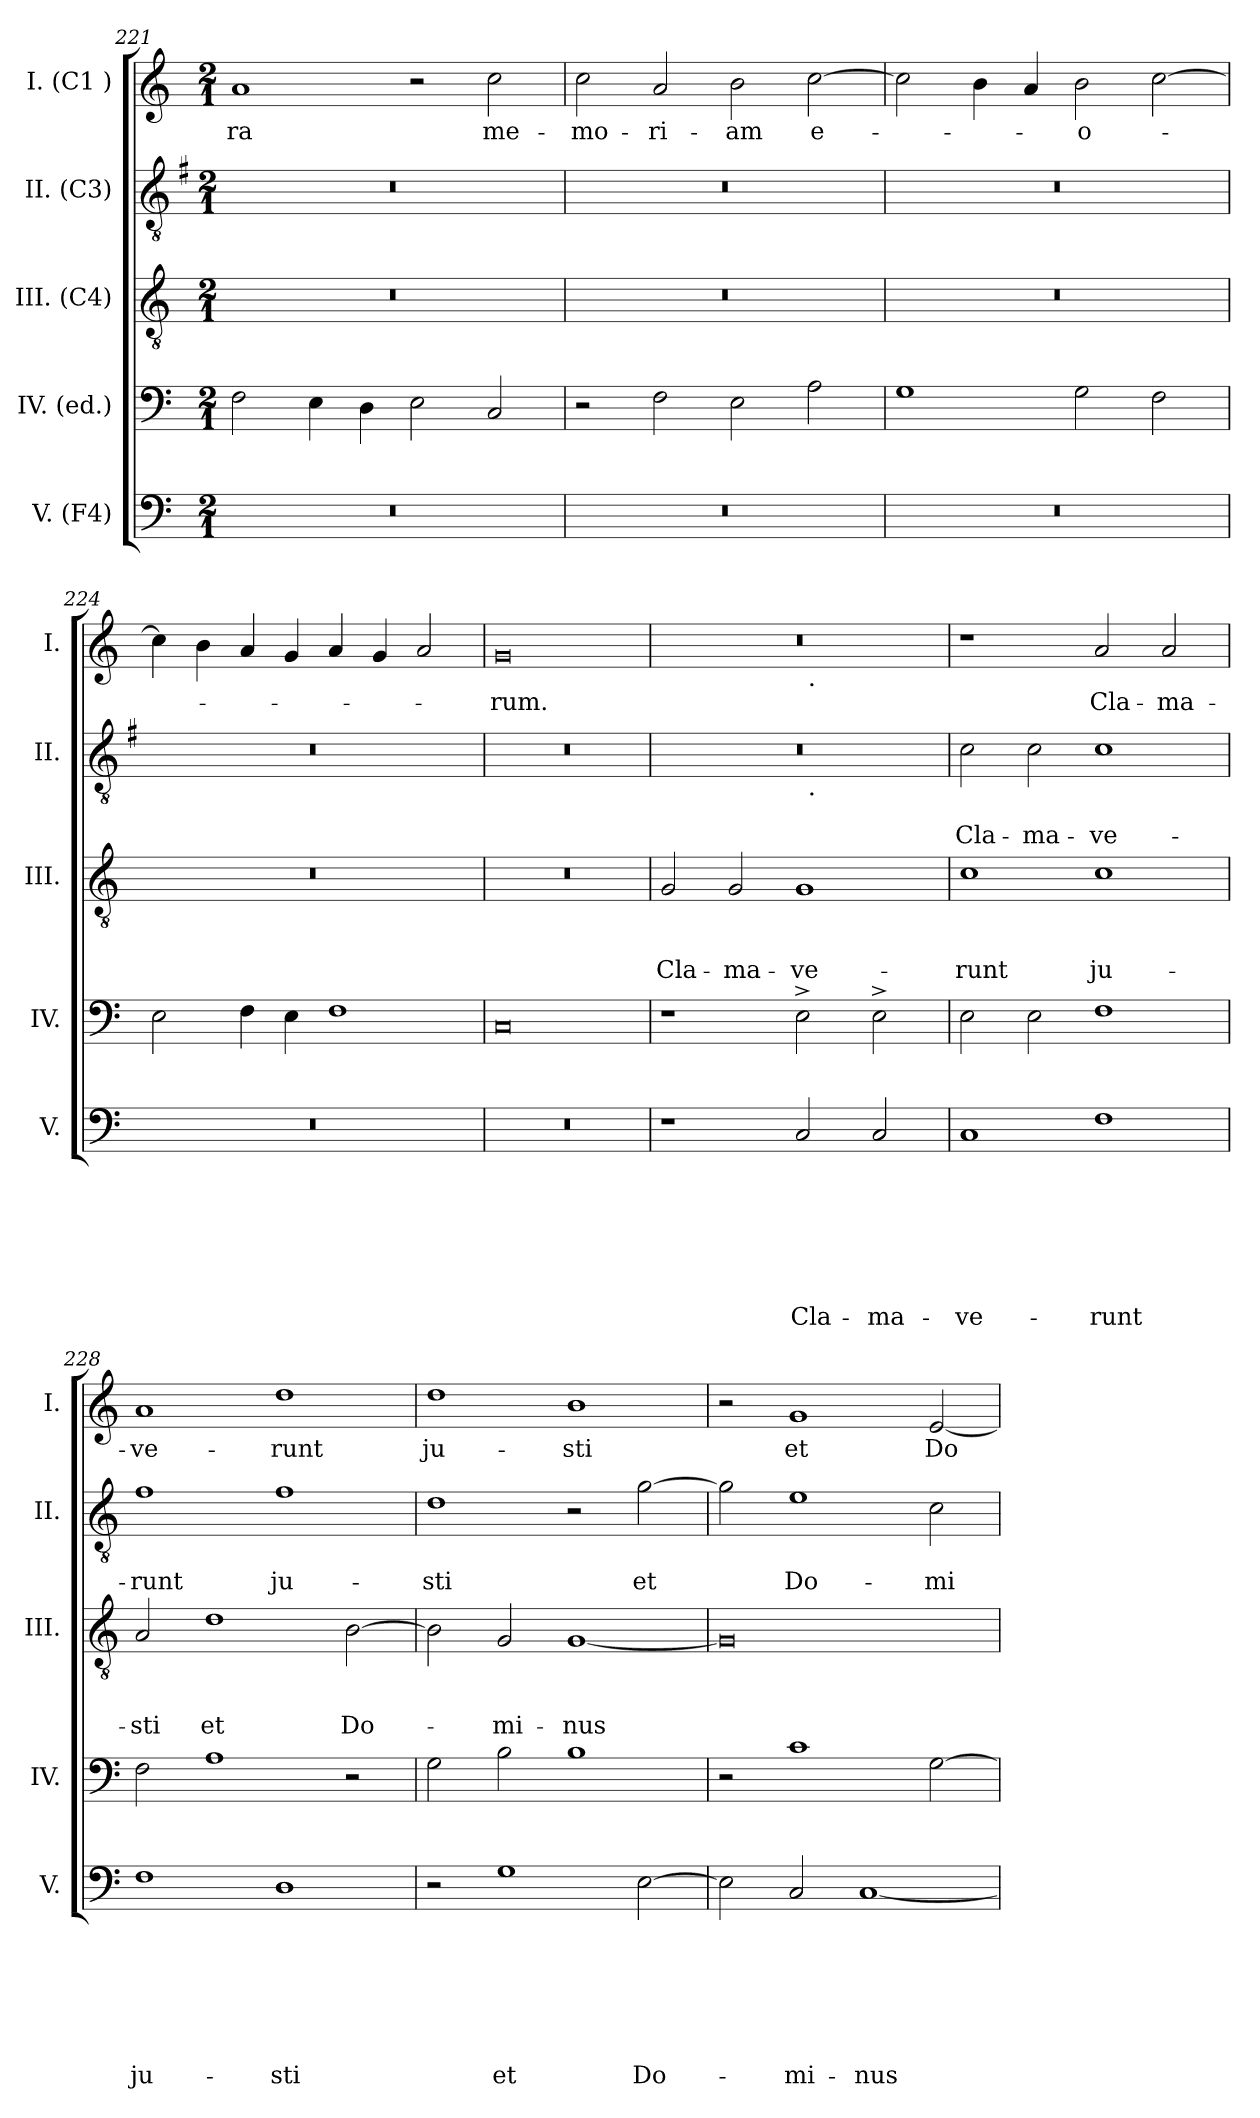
**kern	**text	**text	**text	**text	**text	**text	**text	**kern	**kern	**text	**text	**text	**kern	**text	**text	**kern	**text
*part5	*part5	*part5	*part5	*part5	*part5	*part5	*part5	*part4	*part3	*part3	*part3	*part3	*part2	*part2	*part2	*part1	*part1
*staff5	*staff5	*staff5	*staff5	*staff5	*staff5	*staff5	*staff5	*staff4	*staff3	*staff3	*staff3	*staff3	*staff2	*staff2	*staff2	*staff1	*staff1
*I"V. (F4)	*	*	*	*	*	*	*	*I"IV. (ed.)	*I"III. (C4)	*	*	*	*I"II. (C3)	*	*	*I"I. (C1 )	*
*I'V.	*	*	*	*	*	*	*	*I'IV.	*I'III.	*	*	*	*I'II.	*	*	*I'I.	*
*clefF4	*	*	*	*	*	*	*	*clefF4	*clefGv2	*	*	*	*clefGv2	*	*	*clefG2	*
*k[]	*	*	*	*	*	*	*	*k[]	*k[]	*	*	*	*k[f#]	*	*	*k[]	*
*C:	*	*	*	*	*	*	*	*C:	*C:	*	*	*	*G:	*	*	*C:	*
*M2/1	*	*	*	*	*	*	*	*M2/1	*M2/1	*	*	*	*M2/1	*	*	*M2/1	*
=221	=221	=221	=221	=221	=221	=221	=221	=221	=221	=221	=221	=221	=221	=221	=221	=221	=221
!	!	!	!	!	!	!	!	!	!	!	!	!	!	!	!	!	!LO:LY:b
0r	.	.	.	.	.	.	.	2F\	0r	.	.	.	0r	.	.	1a	-ra
.	.	.	.	.	.	.	.	4E\	.	.	.	.	.	.	.	.	.
.	.	.	.	.	.	.	.	4D\	.	.	.	.	.	.	.	.	.
.	.	.	.	.	.	.	.	2E\	.	.	.	.	.	.	.	2r	.
!	!	!	!	!	!	!	!	!	!	!	!	!	!	!	!	!	!LO:LY:b
.	.	.	.	.	.	.	.	2C/	.	.	.	.	.	.	.	2cc\	me-
=222	=222	=222	=222	=222	=222	=222	=222	=222	=222	=222	=222	=222	=222	=222	=222	=222	=222
!	!	!	!	!	!	!	!	!	!	!	!	!	!	!	!	!	!LO:LY:b
0r	.	.	.	.	.	.	.	2r	0r	.	.	.	0r	.	.	2cc\	-mo-
!	!	!	!	!	!	!	!	!	!	!	!	!	!	!	!	!	!LO:LY:b
.	.	.	.	.	.	.	.	2F\	.	.	.	.	.	.	.	2a/	-ri-
!	!	!	!	!	!	!	!	!	!	!	!	!	!	!	!	!	!LO:LY:b
.	.	.	.	.	.	.	.	2E\	.	.	.	.	.	.	.	2b\	-am
!	!	!	!	!	!	!	!	!	!	!	!	!	!	!	!	!	!LO:LY:b:rj
.	.	.	.	.	.	.	.	2A\	.	.	.	.	.	.	.	[<2cc\	e-
!!LO:LB:g=z
=223	=223	=223	=223	=223	=223	=223	=223	=223	=223	=223	=223	=223	=223	=223	=223	=223	=223
0r	.	.	.	.	.	.	.	1G	0r	.	.	.	0r	.	.	2cc\]	.
.	.	.	.	.	.	.	.	.	.	.	.	.	.	.	.	4b\	.
.	.	.	.	.	.	.	.	.	.	.	.	.	.	.	.	4a/	.
!	!	!	!	!	!	!	!	!	!	!	!	!	!	!	!	!	!LO:LY:b
.	.	.	.	.	.	.	.	2G\	.	.	.	.	.	.	.	2b\	-o-
.	.	.	.	.	.	.	.	2F\	.	.	.	.	.	.	.	[>2cc\	.
=224	=224	=224	=224	=224	=224	=224	=224	=224	=224	=224	=224	=224	=224	=224	=224	=224	=224
0r	.	.	.	.	.	.	.	2E\	0r	.	.	.	0r	.	.	4cc\]	.
.	.	.	.	.	.	.	.	.	.	.	.	.	.	.	.	4b\	.
.	.	.	.	.	.	.	.	4F\	.	.	.	.	.	.	.	4a/	.
.	.	.	.	.	.	.	.	4E\	.	.	.	.	.	.	.	4g/	.
.	.	.	.	.	.	.	.	1F	.	.	.	.	.	.	.	4a/	.
.	.	.	.	.	.	.	.	.	.	.	.	.	.	.	.	4g/	.
.	.	.	.	.	.	.	.	.	.	.	.	.	.	.	.	2a/	.
=225	=225	=225	=225	=225	=225	=225	=225	=225	=225	=225	=225	=225	=225	=225	=225	=225	=225
!	!	!	!	!	!	!	!	!	!	!	!	!	!	!	!	!	!LO:LY:b
0r	.	.	.	.	.	.	.	0C	0r	.	.	.	0r	.	.	0g	-rum.
!!LO:PB:g=z
=226	=226	=226	=226	=226	=226	=226	=226	=226	=226	=226	=226	=226	=226	=226	=226	=226	=226
*	*	*	*	*	*	*	*	*	*	*	*	*	*k[]	*	*	*	*
*	*	*	*	*	*	*	*	*	*	*	*	*	*C:	*	*	*	*
!	!	!	!	!	!	!	!	!	!	!	!	!LO:LY:b	!	!	!	!	!
*	*	*	*	*	*	*	*	*	*	*	*	*	*^	*	*	*^	*
1r	.	.	.	.	.	.	.	1r	2G/	.	.	Cla-	0r	1ryy	.	.	0r	1ryy	.
!	!	!	!	!	!	!	!	!	!	!	!	!LO:LY:b	!	!	!	!	!	!	!
.	.	.	.	.	.	.	.	.	2G/	.	.	-ma-	.	.	.	.	.	.	.
!	!	!	!	!	!	!	!LO:LY:b	!	!	!	!	!LO:LY:b	!	!	!	!	!	!	!
2C/	.	.	.	.	.	.	Cla-	2E^>\	1G	.	.	-ve-	.	32ryy	.	.	.	32ryy	.
!	!	!	!	!	!	!	!	!	!	!	!	!	!	!	!	!	!	!LO:TX:b:t=.	!
!	!	!	!	!	!	!	!	!	!	!	!	!	!	!LO:TX:b:t=.	!	!	!	!	!
.	.	.	.	.	.	.	.	.	.	.	.	.	.	2ryy	.	.	.	2ryy	.
!	!	!	!	!	!	!	!LO:LY:b	!	!	!	!	!	!	!	!	!	!	!	!
2C/	.	.	.	.	.	.	-ma-	2E^>\	.	.	.	.	.	.	.	.	.	.	.
.	.	.	.	.	.	.	.	.	.	.	.	.	.	4...ryy	.	.	.	4...ryy	.
=227	=227	=227	=227	=227	=227	=227	=227	=227	=227	=227	=227	=227	=227	=227	=227	=227	=227	=227	=227
!	!	!	!	!	!	!	!LO:LY:b	!	!	!	!	!LO:LY:b	!	!	!	!LO:LY:b	!	!	!
*	*	*	*	*	*	*	*	*	*	*	*	*	*v	*v	*	*	*	*	*
*	*	*	*	*	*	*	*	*	*	*	*	*	*	*	*	*v	*v	*
1C	.	.	.	.	.	.	-ve-	2E\	1c	.	.	-runt	2c\	.	Cla-	1r	.
!	!	!	!	!	!	!	!	!	!	!	!	!	!	!	!LO:LY:b	!	!
.	.	.	.	.	.	.	.	2E\	.	.	.	.	2c\	.	-ma-	.	.
!	!	!	!	!	!	!	!LO:LY:b	!	!	!	!	!LO:LY:b	!	!	!LO:LY:b	!	!LO:LY:b
1F	.	.	.	.	.	.	-runt	1F	1c	.	.	ju-	1c	.	-ve-	2a/	Cla-
!	!	!	!	!	!	!	!	!	!	!	!	!	!	!	!	!	!LO:LY:b
.	.	.	.	.	.	.	.	.	.	.	.	.	.	.	.	2a/	-ma-
=228	=228	=228	=228	=228	=228	=228	=228	=228	=228	=228	=228	=228	=228	=228	=228	=228	=228
!	!	!	!	!	!	!	!LO:LY:b	!	!	!	!	!LO:LY:b	!	!	!LO:LY:b	!	!LO:LY:b
1F	.	.	.	.	.	.	ju-	2F\	2A/	.	.	-sti	1f	.	-runt	1a	-ve-
!	!	!	!	!	!	!	!	!	!	!	!	!LO:LY:b	!	!	!	!	!
.	.	.	.	.	.	.	.	1A	1d	.	.	et	.	.	.	.	.
!	!	!	!	!	!	!	!LO:LY:b	!	!	!	!	!	!	!	!LO:LY:b	!	!LO:LY:b
1D	.	.	.	.	.	.	-sti	.	.	.	.	.	1f	.	ju-	1dd	-runt
!	!	!	!	!	!	!	!	!	!	!	!	!LO:LY:b	!	!	!	!	!
.	.	.	.	.	.	.	.	2r	[>2B\	.	.	Do-	.	.	.	.	.
=229	=229	=229	=229	=229	=229	=229	=229	=229	=229	=229	=229	=229	=229	=229	=229	=229	=229
!	!	!	!	!	!	!	!	!	!	!	!	!	!	!	!LO:LY:b	!	!LO:LY:b
2r	.	.	.	.	.	.	.	2G\	2B\]	.	.	.	1d	.	-sti	1dd	ju-
!	!	!	!	!	!	!	!LO:LY:b	!	!	!	!	!LO:LY:b	!	!	!	!	!
1G	.	.	.	.	.	.	et	2B\	2G/	.	.	-mi-	.	.	.	.	.
!	!	!	!	!	!	!	!	!	!	!	!	!LO:LY:b	!	!	!	!	!LO:LY:b
.	.	.	.	.	.	.	.	1B	[<1G	.	.	-nus	2r	.	.	1b	-sti
!	!	!	!	!	!	!	!LO:LY:b	!	!	!	!	!	!	!	!LO:LY:b	!	!
[>2E\	.	.	.	.	.	.	Do-	.	.	.	.	.	[>2g\	.	et	.	.
=230	=230	=230	=230	=230	=230	=230	=230	=230	=230	=230	=230	=230	=230	=230	=230	=230	=230
2E\]	.	.	.	.	.	.	.	2r	0G]	.	.	.	2g\]	.	.	2r	.
!	!	!	!	!	!	!	!LO:LY:b	!	!	!	!	!	!	!	!LO:LY:b	!	!LO:LY:b
2C/	.	.	.	.	.	.	-mi-	1c	.	.	.	.	1e	.	Do-	1g	et
!	!	!	!	!	!	!	!LO:LY:b	!	!	!	!	!	!	!	!	!	!
[<1C	.	.	.	.	.	.	-nus	.	.	.	.	.	.	.	.	.	.
!	!	!	!	!	!	!	!	!	!	!	!	!	!	!	!LO:LY:b	!	!LO:LY:b
.	.	.	.	.	.	.	.	[<2G\	.	.	.	.	2c\	.	-mi-	[<2e/	Do-
=	=	=	=	=	=	=	=	=	=	=	=	=	=	=	=	=	=
*-	*-	*-	*-	*-	*-	*-	*-	*-	*-	*-	*-	*-	*-	*-	*-	*-	*-
